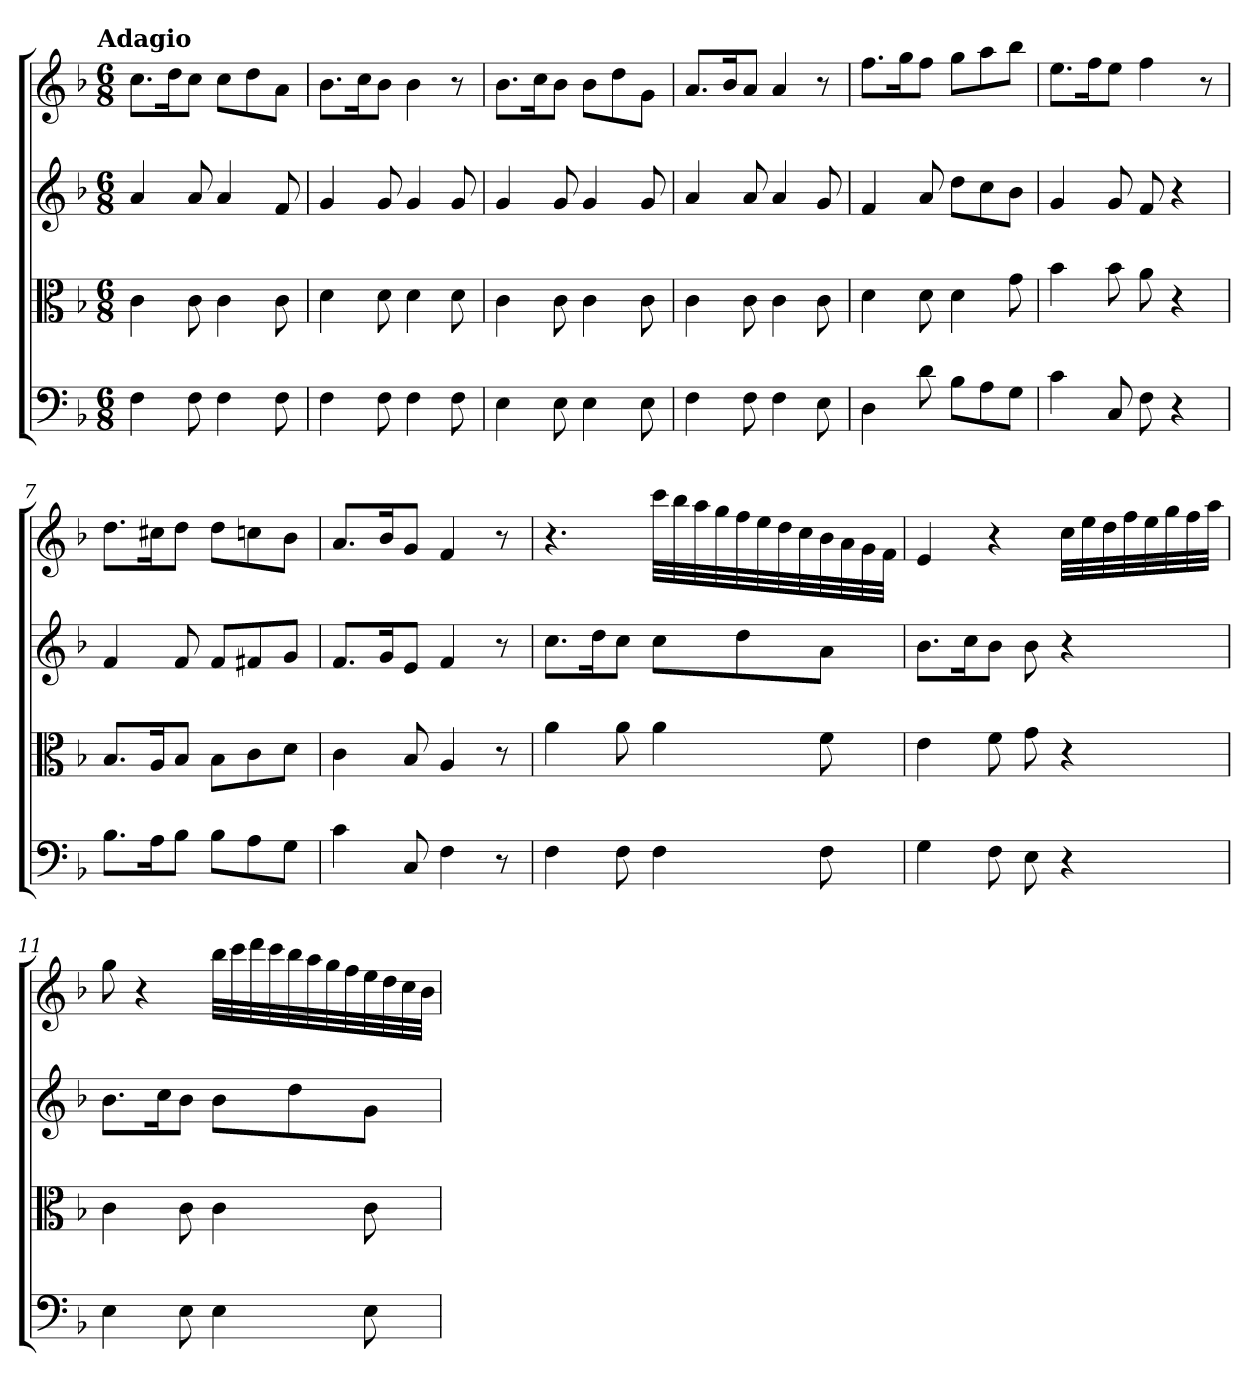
**kern	**kern	**kern	**kern
*part4	*part3	*part2	*part1
*staff4	*staff3	*staff2	*staff1
*clefF4	*clefC3	*	*
*k[b-]	*k[b-]	*k[b-]	*k[b-]
*F:	*F:	*F:	*F:
!!LO:TX:omd:t=Adagio
*M6/8	*M6/8	*M6/8	*M6/8
*MM56	*MM56	*MM56	*MM56
=	=	=	=
4F	4c	4a	8.ccL
.	.	.	16ddK
8F	8c	8a	8ccJ
4F	4c	4a	8ccL
.	.	.	8dd
8F	8c	8f	8aJ
=2	=2	=2	=2
4F	4d	4g	8.b-L
.	.	.	16ccK
8F	8d	8g	8b-J
4F	4d	4g	4b-
8F	8d	8g	8r
=3	=3	=3	=3
4E	4c	4g	8.b-L
.	.	.	16ccK
8E	8c	8g	8b-J
4E	4c	4g	8b-L
.	.	.	8dd
8E	8c	8g	8gJ
=4	=4	=4	=4
4F	4c	4a	8.aL
.	.	.	16b-K
8F	8c	8a	8aJ
4F	4c	4a	4a
8E	8c	8g	8r
=5	=5	=5	=5
4D	4d	4f	8.ffL
.	.	.	16ggK
8d	8d	8a	8ffJ
8B-\L	4d	8ddL	8ggL
8A\	.	8cc	8aa
8G\J	8g	8b-J	8bb-J
=6	=6	=6	=6
4c	4b-	4g	8.eeL
.	.	.	16ffK
8C	8b-	8g	8eeJ
8F	8a	8f	4ff
4r	4r	4r	.
.	.	.	8r
=7	=7	=7	=7
8.B-\L	8.B-/L	4f	8.ddL
16A\K	16A/K	.	16cc#XK
8B-\J	8B-/J	8f	8ddJ
8B-\L	8B-\L	8fL	8ddL
8A\	8c\	8f#X	8ccn
8G\J	8d\J	8gJ	8b-J
=8	=8	=8	=8
4c	4c	8.fL	8.aL
.	.	16gK	16b-K
8C	8B-	8eJ	8gJ
4F	4A	4f	4f
8r	8r	8r	8r
=9	=9	=9	=9
4F	4a	8.ccL	4.r
.	.	16ddK	.
8F	8a	8ccJ	.
4F	4a	8ccL	32cccLLL
.	.	.	32bb-
.	.	.	32aa
.	.	.	32gg
.	.	8dd	32ff
.	.	.	32ee
.	.	.	32dd
.	.	.	32cc
8F	8f	8aJ	32b-
.	.	.	32a
.	.	.	32g
.	.	.	32fJJJ
=10	=10	=10	=10
4G	4e	8.b-L	4e
.	.	16ccK	.
8F	8f	8b-J	4r
8E	8g	8b-	.
4r	4r	4r	32ccLLL
.	.	.	32ee
.	.	.	32dd
.	.	.	32ff
.	.	.	32ee
.	.	.	32gg
.	.	.	32ff
.	.	.	32aaJJJ
=11	=11	=11	=11
4E	4c	8.b-L	8gg
.	.	.	4r
.	.	16ccK	.
8E	8c	8b-J	.
4E	4c	8b-L	32bb-LLL
.	.	.	32ccc
.	.	.	32ddd
.	.	.	32ccc
.	.	8dd	32bb-
.	.	.	32aa
.	.	.	32gg
.	.	.	32ff
8E	8c	8gJ	32ee
.	.	.	32dd
.	.	.	32cc
.	.	.	32b-JJJ
=	=	=	=
*-	*-	*-	*-
